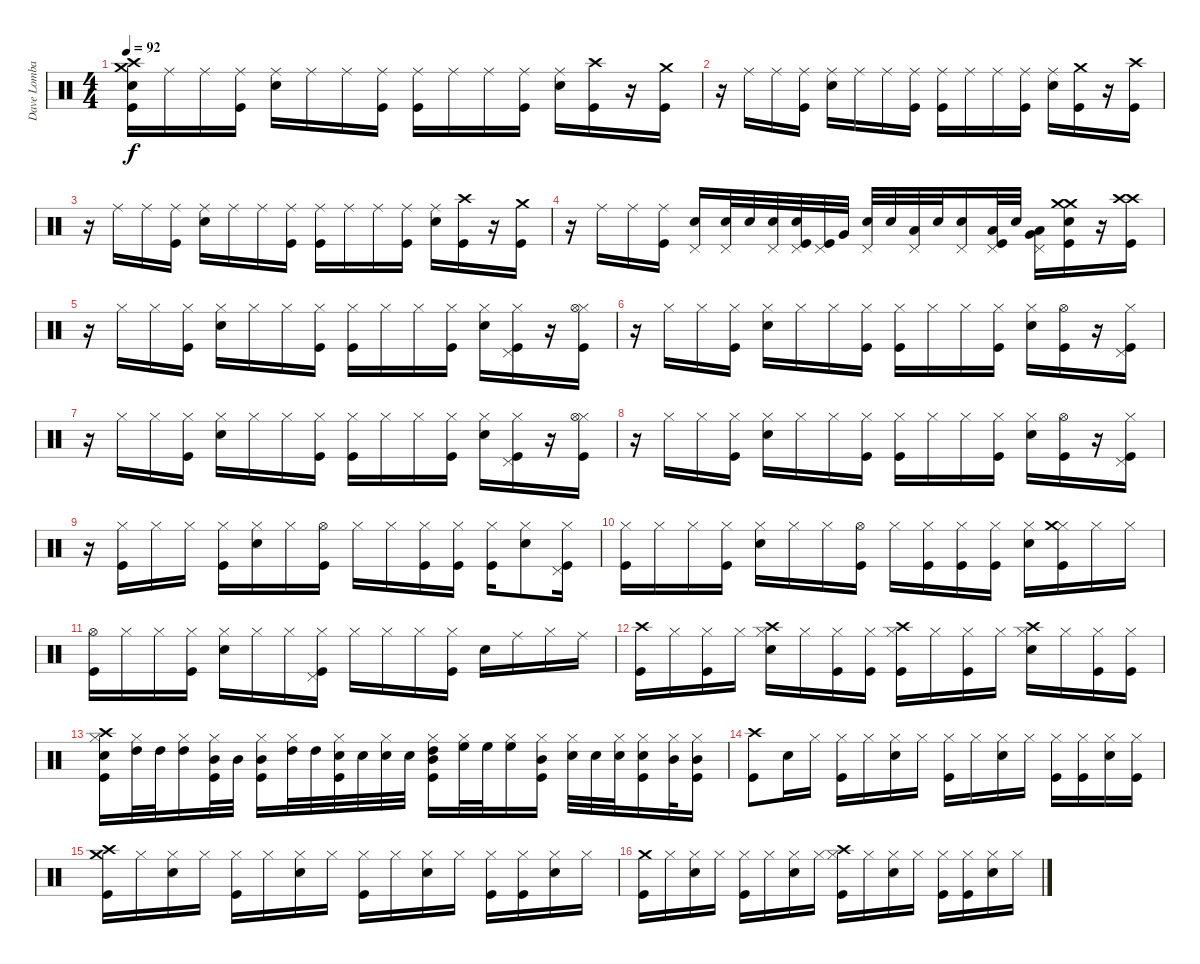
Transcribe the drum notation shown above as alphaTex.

\track ("Dave Lombardo" "Dave Lomba") {instrument percussion}
\staff {score}
\articulation defaults
\ts (4 4)
\tempo 92
\clef neutral
\ks c
("Crash high (hit)" "Kick (hit)" "Snare (hit) 2" "Crash medium (hit)").16{dy f} "Ride (middle)".16 "Ride (middle)".16 ("Ride (middle)" "Kick (hit)").16 ("Ride (middle)" "Snare (hit) 2").16 "Ride (middle)".16 "Ride (middle)".16 ("Ride (middle)" "Kick (hit)").16 ("Ride (middle)" "Kick (hit)").16 "Ride (middle)".16 "Ride (middle)".16 ("Ride (middle)" "Kick (hit)").16 ("Ride (middle)" "Snare (hit) 2").16 ("Crash high (hit)" "Kick (hit)").16 r.16 ("Kick (hit)" "Crash medium (hit)").16 |
r.16 "Ride (middle)".16 "Ride (middle)".16 ("Ride (middle)" "Kick (hit)").16 ("Ride (middle)" "Snare (hit) 2").16 "Ride (middle)".16 "Ride (middle)".16 ("Ride (middle)" "Kick (hit)").16 ("Ride (middle)" "Kick (hit)").16 "Ride (middle)".16 "Ride (middle)".16 ("Ride (middle)" "Kick (hit)").16 ("Ride (middle)" "Snare (hit) 2").16 ("Kick (hit)" "Crash medium (hit)").16 r.16 ("Crash high (hit)" "Kick (hit)").16 |
r.16 "Ride (middle)".16 "Ride (middle)".16 ("Ride (middle)" "Kick (hit)").16 ("Ride (middle)" "Snare (hit) 2").16 "Ride (middle)".16 "Ride (middle)".16 ("Ride (middle)" "Kick (hit)").16 ("Ride (middle)" "Kick (hit)").16 "Ride (middle)".16 "Ride (middle)".16 ("Ride (middle)" "Kick (hit)").16 ("Ride (middle)" "Snare (hit) 2").16 ("Crash high (hit)" "Kick (hit)").16 r.16 ("Kick (hit)" "Crash medium (hit)").16 |
r.16 "Ride (middle)".16 "Ride (middle)".16 ("Ride (middle)" "Kick (hit)").16 ("Pedal Hi-Hat (hit)" "Snare (hit) 2").16 ("Pedal Hi-Hat (hit)" "Snare (hit) 2").32 "Snare (hit) 2".32 ("Pedal Hi-Hat (hit)" "Snare (hit) 2").32 ("Pedal Hi-Hat (hit)" "Kick (hit)" "Snare (hit) 2").32 ("Pedal Hi-Hat (hit)" "Kick (hit)").32 "Very Low Tom (hit)".32 ("Pedal Hi-Hat (hit)" "Snare (hit) 2").32 "Snare (hit) 2".32 ("Pedal Hi-Hat (hit)" "Low Tom (hit)").32 "Snare (hit) 2".32 ("Pedal Hi-Hat (hit)" "Snare (hit) 2").16 ("Pedal Hi-Hat (hit)" "Kick (hit)" "Low Tom (hit)").32 "Snare (hit) 2".32 ("Pedal Hi-Hat (hit)" "Very Low Tom (hit)" "Low Tom (hit)").16 ("Crash medium (hit)" "Kick (hit)" "Snare (hit) 2" "Crash medium (hit)").16 r.16 ("Crash high (hit)" "Kick (hit)" "Crash high (hit)").16 |
r.16 "Hi-Hat (closed)".16 "Hi-Hat (closed)".16 ("Hi-Hat (closed)" "Kick (hit)").16 ("Hi-Hat (closed)" "Snare (hit) 2").16 "Hi-Hat (closed)".16 "Hi-Hat (closed)".16 ("Hi-Hat (closed)" "Kick (hit)").16 ("Hi-Hat (closed)" "Kick (hit)").16 "Hi-Hat (closed)".16 "Hi-Hat (closed)".16 ("Hi-Hat (closed)" "Kick (hit)").16 ("Hi-Hat (closed)" "Snare (hit) 2").16 ("Kick (hit)" "Hi-Hat (closed)" "Pedal Hi-Hat (hit)").16 r.16 ("Hi-Hat (closed)" "Hi-Hat (open)" "Kick (hit)").16 |
r.16 "Hi-Hat (closed)".16 "Hi-Hat (closed)".16 ("Hi-Hat (closed)" "Kick (hit)").16 ("Hi-Hat (closed)" "Snare (hit) 2").16 "Hi-Hat (closed)".16 "Hi-Hat (closed)".16 ("Hi-Hat (closed)" "Kick (hit)").16 ("Hi-Hat (closed)" "Kick (hit)").16 "Hi-Hat (closed)".16 "Hi-Hat (closed)".16 ("Hi-Hat (closed)" "Kick (hit)").16 ("Hi-Hat (closed)" "Snare (hit) 2").16 ("Hi-Hat (open)" "Kick (hit)").16 r.16 ("Kick (hit)" "Hi-Hat (closed)" "Pedal Hi-Hat (hit)").16 |
r.16 "Hi-Hat (closed)".16 "Hi-Hat (closed)".16 ("Hi-Hat (closed)" "Kick (hit)").16 ("Hi-Hat (closed)" "Snare (hit) 2").16 "Hi-Hat (closed)".16 "Hi-Hat (closed)".16 ("Hi-Hat (closed)" "Kick (hit)").16 ("Hi-Hat (closed)" "Kick (hit)").16 "Hi-Hat (closed)".16 "Hi-Hat (closed)".16 ("Hi-Hat (closed)" "Kick (hit)").16 ("Hi-Hat (closed)" "Snare (hit) 2").16 ("Kick (hit)" "Hi-Hat (closed)" "Pedal Hi-Hat (hit)").16 r.16 ("Hi-Hat (closed)" "Hi-Hat (open)" "Kick (hit)").16 |
r.16 "Hi-Hat (closed)".16 "Hi-Hat (closed)".16 ("Hi-Hat (closed)" "Kick (hit)").16 ("Hi-Hat (closed)" "Snare (hit) 2").16 "Hi-Hat (closed)".16 "Hi-Hat (closed)".16 ("Hi-Hat (closed)" "Kick (hit)").16 ("Hi-Hat (closed)" "Kick (hit)").16 "Hi-Hat (closed)".16 "Hi-Hat (closed)".16 ("Hi-Hat (closed)" "Kick (hit)").16 ("Hi-Hat (closed)" "Snare (hit) 2").16 ("Hi-Hat (open)" "Kick (hit)").16 r.16 ("Kick (hit)" "Hi-Hat (closed)" "Pedal Hi-Hat (hit)").16 |
r.16 ("Hi-Hat (closed)" "Kick (hit)").16 "Hi-Hat (closed)".16 "Hi-Hat (closed)".16 ("Hi-Hat (closed)" "Kick (hit)").16 ("Hi-Hat (closed)" "Snare (hit) 2").16 "Hi-Hat (closed)".16 ("Hi-Hat (open)" "Kick (hit)").16 "Hi-Hat (closed)".16 "Hi-Hat (closed)".16 ("Hi-Hat (closed)" "Kick (hit)").16 ("Hi-Hat (closed)" "Kick (hit)").16 ("Hi-Hat (closed)" "Kick (hit)").16 ("Hi-Hat (closed)" "Snare (hit) 2").8 ("Hi-Hat (closed)" "Kick (hit)" "Pedal Hi-Hat (hit)").16 |
("Hi-Hat (closed)" "Kick (hit)").16 "Hi-Hat (closed)".16 "Hi-Hat (closed)".16 ("Hi-Hat (closed)" "Kick (hit)").16 ("Hi-Hat (closed)" "Snare (hit) 2").16 "Hi-Hat (closed)".16 "Hi-Hat (closed)".16 ("Hi-Hat (open)" "Kick (hit)").16 "Hi-Hat (closed)".16 ("Hi-Hat (closed)" "Kick (hit)").16 ("Hi-Hat (closed)" "Kick (hit)").16 ("Hi-Hat (closed)" "Kick (hit)").16 ("Hi-Hat (closed)" "Snare (hit) 2").16 ("Hi-Hat (closed)" "Kick (hit)" "Crash medium (hit)").16 "Hi-Hat (closed)".16 "Hi-Hat (closed)".16 |
("Hi-Hat (open)" "Kick (hit)").16 "Hi-Hat (closed)".16 "Hi-Hat (closed)".16 ("Hi-Hat (closed)" "Kick (hit)").16 ("Hi-Hat (closed)" "Snare (hit) 2").16 "Hi-Hat (closed)".16 "Hi-Hat (closed)".16 ("Hi-Hat (closed)" "Kick (hit)" "Pedal Hi-Hat (hit)").16 "Hi-Hat (closed)".16 "Hi-Hat (closed)".16 "Hi-Hat (closed)".16 ("Hi-Hat (closed)" "Kick (hit)").16 "Snare (hit) 2".16 "Ride (middle)".16 "Hi-Hat (closed)".16 "Ride (middle)".16 |
("Crash high (hit)" "Kick (hit)").16 "Hi-Hat (closed)".16 ("Hi-Hat (closed)" "Kick (hit)").16 "Hi-Hat (closed)".16 ("Crash high (hit)" "Hi-Hat (closed)" "Snare (hit) 2").16 "Hi-Hat (closed)".16 ("Hi-Hat (closed)" "Kick (hit)").16 ("Hi-Hat (closed)" "Kick (hit)").16 ("Crash high (hit)" "Hi-Hat (closed)" "Kick (hit)").16 "Hi-Hat (closed)".16 ("Hi-Hat (closed)" "Kick (hit)").16 "Hi-Hat (closed)".16 ("Crash high (hit)" "Hi-Hat (closed)" "Snare (hit) 2").16 "Hi-Hat (closed)".16 ("Hi-Hat (closed)" "Kick (hit)").16 ("Hi-Hat (closed)" "Kick (hit)").16 |
("Crash high (hit)" "Hi-Hat (closed)" "Kick (hit)" "Snare (hit) 2").16 ("Hi-Hat (closed)" "High Tom (hit)").32 "High Tom (hit)".32 ("Hi-Hat (closed)" "High Tom (hit)").16 ("Hi-Hat (closed)" "Kick (hit)" "Mid Tom (hit)").32 "Mid Tom (hit)".32 ("Hi-Hat (closed)" "Kick (hit)" "Mid Tom (hit)").16 ("Hi-Hat (closed)" "High Tom (hit)").32 "High Tom (hit)".32 ("Hi-Hat (closed)" "Kick (hit)" "Snare (hit) 2").32 "Snare (hit) 2".32 ("Hi-Hat (closed)" "Snare (hit) 2").32 "Snare (hit) 2".32 ("Hi-Hat (closed)" "Kick (hit)" "Mid Tom (hit)" "High Tom (hit)").16 ("Hi-Hat (closed)" "High Floor Tom (hit)").32 "High Floor Tom (hit)".32 ("Hi-Hat (closed)" "High Floor Tom (hit)").16 ("Hi-Hat (closed)" "Kick (hit)" "Mid Tom (hit)").16 ("Hi-Hat (closed)" "Snare (hit) 2").32 "Snare (hit) 2".32 ("Hi-Hat (closed)" "Snare (hit) 2").32 ("Hi-Hat (closed)" "Kick (hit)" "Snare (hit) 2").16 ("Hi-Hat (closed)" "Mid Tom (hit)").32 ("Hi-Hat (closed)" "Kick (hit)" "Mid Tom (hit)").16 |
("Crash high (hit)" "Kick (hit)").8 "Snare (hit) 2".16 "Hi-Hat (closed)".16 ("Hi-Hat (closed)" "Kick (hit)").16 "Hi-Hat (closed)".16 ("Hi-Hat (closed)" "Snare (hit) 2").16 "Hi-Hat (closed)".16 ("Hi-Hat (closed)" "Kick (hit)").16 "Hi-Hat (closed)".16 ("Hi-Hat (closed)" "Snare (hit) 2").16 "Hi-Hat (closed)".16 ("Hi-Hat (closed)" "Kick (hit)").16 ("Hi-Hat (closed)" "Kick (hit)").16 ("Hi-Hat (closed)" "Snare (hit) 2").16 ("Hi-Hat (closed)" "Kick (hit)").16 |
("Crash high (hit)" "Kick (hit)" "Crash medium (hit)").16 "Hi-Hat (closed)".16 ("Hi-Hat (closed)" "Snare (hit) 2").16 "Hi-Hat (closed)".16 ("Hi-Hat (closed)" "Kick (hit)").16 "Hi-Hat (closed)".16 ("Hi-Hat (closed)" "Snare (hit) 2").16 "Hi-Hat (closed)".16 ("Hi-Hat (closed)" "Kick (hit)").16 "Hi-Hat (closed)".16 ("Hi-Hat (closed)" "Snare (hit) 2").16 "Hi-Hat (closed)".16 ("Hi-Hat (closed)" "Kick (hit)").16 ("Hi-Hat (closed)" "Kick (hit)").16 ("Hi-Hat (closed)" "Snare (hit) 2").16 "Hi-Hat (closed)".16 |
("Kick (hit)" "Crash medium (hit)").16 "Hi-Hat (closed)".16 ("Hi-Hat (closed)" "Snare (hit) 2").16 "Hi-Hat (closed)".16 ("Hi-Hat (closed)" "Kick (hit)").16 "Hi-Hat (closed)".16 ("Hi-Hat (closed)" "Snare (hit) 2").16 "Hi-Hat (closed)".16 ("Crash high (hit)" "Hi-Hat (closed)" "Kick (hit)").16 "Hi-Hat (closed)".16 ("Hi-Hat (closed)" "Snare (hit) 2").16 "Hi-Hat (closed)".16 ("Hi-Hat (closed)" "Kick (hit)").16 ("Hi-Hat (closed)" "Kick (hit)").16 ("Hi-Hat (closed)" "Snare (hit) 2").16 "Hi-Hat (closed)".16
